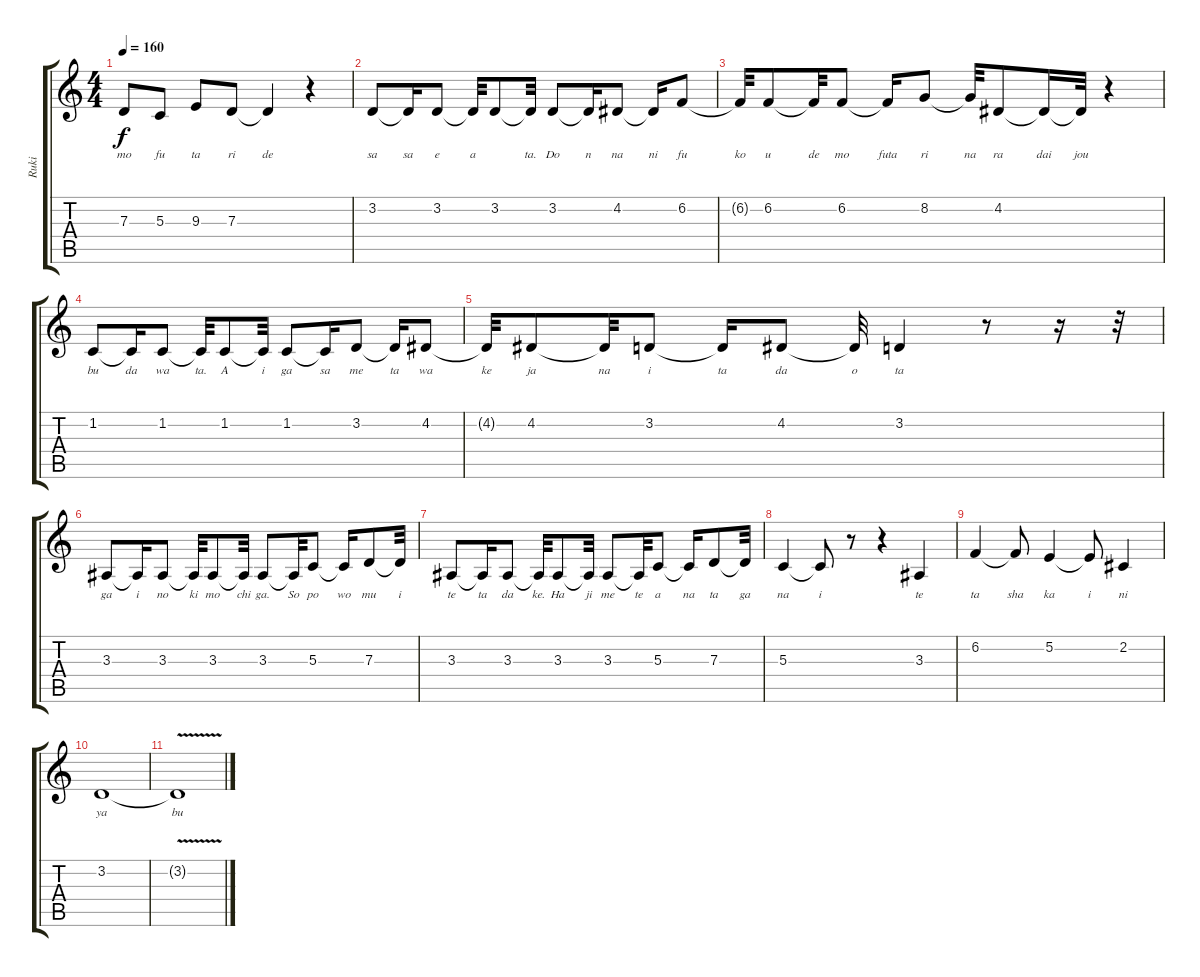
\track ("Ruki" "Ruki") {instrument voiceoohs}
\staff {score tabs}
\tuning (E4 B3 G3 D3 A2 E2) {hide}
\ts (4 4)
\tempo 160
\clef g2
\ks c
7.3.8{lyrics (0 "mo") lyrics (1 "") lyrics (2 "") lyrics (3 "") lyrics (4 "") dy f} 5.3.8{lyrics (0 "fu") lyrics (1 "") lyrics (2 "") lyrics (3 "") lyrics (4 "")} 9.3.8{lyrics (0 "ta") lyrics (1 "") lyrics (2 "") lyrics (3 "") lyrics (4 "")} 7.3.8{lyrics (0 "ri") lyrics (1 "") lyrics (2 "") lyrics (3 "") lyrics (4 "")} 7.3{t}.4{lyrics (0 "de") lyrics (1 "") lyrics (2 "") lyrics (3 "") lyrics (4 "")} r.4 |
3.2.8{lyrics (0 "sa") lyrics (1 "") lyrics (2 "") lyrics (3 "") lyrics (4 "")} 3.2{t}.16{lyrics (0 "sa") lyrics (1 "") lyrics (2 "") lyrics (3 "") lyrics (4 "")} 3.2.8{lyrics (0 "e") lyrics (1 "") lyrics (2 "") lyrics (3 "") lyrics (4 "")} 3.2{t}.32{lyrics (0 "a") lyrics (1 "") lyrics (2 "") lyrics (3 "") lyrics (4 "")} 3.2.8{lyrics (0 "") lyrics (1 "") lyrics (2 "") lyrics (3 "") lyrics (4 "")} 3.2{t}.32{lyrics (0 "ta.") lyrics (1 "") lyrics (2 "") lyrics (3 "") lyrics (4 "")} 3.2.8{lyrics (0 "Do") lyrics (1 "") lyrics (2 "") lyrics (3 "") lyrics (4 "")} 3.2{t}.16{lyrics (0 "n") lyrics (1 "") lyrics (2 "") lyrics (3 "") lyrics (4 "")} 4.2.8{lyrics (0 "na") lyrics (1 "") lyrics (2 "") lyrics (3 "") lyrics (4 "")} 4.2{t}.16{lyrics (0 "ni") lyrics (1 "") lyrics (2 "") lyrics (3 "") lyrics (4 "")} 6.2.8{lyrics (0 "fu") lyrics (1 "") lyrics (2 "") lyrics (3 "") lyrics (4 "")} |
6.2{t}.32{lyrics (0 "ko") lyrics (1 "") lyrics (2 "") lyrics (3 "") lyrics (4 "")} 6.2.8{lyrics (0 "u") lyrics (1 "") lyrics (2 "") lyrics (3 "") lyrics (4 "")} 6.2{t}.32{lyrics (0 "de") lyrics (1 "") lyrics (2 "") lyrics (3 "") lyrics (4 "")} 6.2.8{lyrics (0 "mo") lyrics (1 "") lyrics (2 "") lyrics (3 "") lyrics (4 "")} 6.2{t}.16{lyrics (0 "futa") lyrics (1 "") lyrics (2 "") lyrics (3 "") lyrics (4 "")} 8.2.8{lyrics (0 "ri") lyrics (1 "") lyrics (2 "") lyrics (3 "") lyrics (4 "")} 8.2{t}.32{lyrics (0 "na") lyrics (1 "") lyrics (2 "") lyrics (3 "") lyrics (4 "")} 4.2.8{lyrics (0 "ra") lyrics (1 "") lyrics (2 "") lyrics (3 "") lyrics (4 "")} 4.2{t}.16{lyrics (0 "dai") lyrics (1 "") lyrics (2 "") lyrics (3 "") lyrics (4 "")} 4.2{t}.32{lyrics (0 "jou") lyrics (1 "") lyrics (2 "") lyrics (3 "") lyrics (4 "")} r.4 |
1.2.8{lyrics (0 "bu") lyrics (1 "") lyrics (2 "") lyrics (3 "") lyrics (4 "")} 1.2{t}.16{lyrics (0 "da") lyrics (1 "") lyrics (2 "") lyrics (3 "") lyrics (4 "")} 1.2.8{lyrics (0 "wa") lyrics (1 "") lyrics (2 "") lyrics (3 "") lyrics (4 "")} 1.2{t}.32{lyrics (0 "ta.") lyrics (1 "") lyrics (2 "") lyrics (3 "") lyrics (4 "")} 1.2.8{lyrics (0 "A") lyrics (1 "") lyrics (2 "") lyrics (3 "") lyrics (4 "")} 1.2{t}.32{lyrics (0 "i") lyrics (1 "") lyrics (2 "") lyrics (3 "") lyrics (4 "")} 1.2.8{lyrics (0 "ga") lyrics (1 "") lyrics (2 "") lyrics (3 "") lyrics (4 "")} 1.2{t}.16{lyrics (0 "sa") lyrics (1 "") lyrics (2 "") lyrics (3 "") lyrics (4 "")} 3.2.8{lyrics (0 "me") lyrics (1 "") lyrics (2 "") lyrics (3 "") lyrics (4 "")} 3.2{t}.16{lyrics (0 "ta") lyrics (1 "") lyrics (2 "") lyrics (3 "") lyrics (4 "")} 4.2.8{lyrics (0 "wa") lyrics (1 "") lyrics (2 "") lyrics (3 "") lyrics (4 "")} |
4.2{t}.32{lyrics (0 "ke") lyrics (1 "") lyrics (2 "") lyrics (3 "") lyrics (4 "")} 4.2.8{lyrics (0 "ja") lyrics (1 "") lyrics (2 "") lyrics (3 "") lyrics (4 "")} 4.2{t}.32{lyrics (0 "na") lyrics (1 "") lyrics (2 "") lyrics (3 "") lyrics (4 "")} 3.2.8{lyrics (0 "i") lyrics (1 "") lyrics (2 "") lyrics (3 "") lyrics (4 "")} 3.2{t}.16{lyrics (0 "ta") lyrics (1 "") lyrics (2 "") lyrics (3 "") lyrics (4 "")} 4.2.8{lyrics (0 "da") lyrics (1 "") lyrics (2 "") lyrics (3 "") lyrics (4 "")} 4.2{t}.32{lyrics (0 "o") lyrics (1 "") lyrics (2 "") lyrics (3 "") lyrics (4 "")} 3.2.4{lyrics (0 "ta") lyrics (1 "") lyrics (2 "") lyrics (3 "") lyrics (4 "")} r.8 r.16 r.32 |
3.3.8{lyrics (0 "ga") lyrics (1 "") lyrics (2 "") lyrics (3 "") lyrics (4 "")} 3.3{t}.16{lyrics (0 "i") lyrics (1 "") lyrics (2 "") lyrics (3 "") lyrics (4 "")} 3.3.8{lyrics (0 "no") lyrics (1 "") lyrics (2 "") lyrics (3 "") lyrics (4 "")} 3.3{t}.32{lyrics (0 "ki") lyrics (1 "") lyrics (2 "") lyrics (3 "") lyrics (4 "")} 3.3.8{lyrics (0 "mo") lyrics (1 "") lyrics (2 "") lyrics (3 "") lyrics (4 "")} 3.3{t}.32{lyrics (0 "chi") lyrics (1 "") lyrics (2 "") lyrics (3 "") lyrics (4 "")} 3.3.8{lyrics (0 "ga.") lyrics (1 "") lyrics (2 "") lyrics (3 "") lyrics (4 "")} 3.3{t}.32{lyrics (0 "So") lyrics (1 "") lyrics (2 "") lyrics (3 "") lyrics (4 "")} 5.3.8{lyrics (0 "po") lyrics (1 "") lyrics (2 "") lyrics (3 "") lyrics (4 "")} 5.3{t}.16{lyrics (0 "wo") lyrics (1 "") lyrics (2 "") lyrics (3 "") lyrics (4 "")} 7.3.8{lyrics (0 "mu") lyrics (1 "") lyrics (2 "") lyrics (3 "") lyrics (4 "")} 7.3{t}.32{lyrics (0 "i") lyrics (1 "") lyrics (2 "") lyrics (3 "") lyrics (4 "")} |
3.3.8{lyrics (0 "te") lyrics (1 "") lyrics (2 "") lyrics (3 "") lyrics (4 "")} 3.3{t}.16{lyrics (0 "ta") lyrics (1 "") lyrics (2 "") lyrics (3 "") lyrics (4 "")} 3.3.8{lyrics (0 "da") lyrics (1 "") lyrics (2 "") lyrics (3 "") lyrics (4 "")} 3.3{t}.32{lyrics (0 "ke.") lyrics (1 "") lyrics (2 "") lyrics (3 "") lyrics (4 "")} 3.3.8{lyrics (0 "Ha") lyrics (1 "") lyrics (2 "") lyrics (3 "") lyrics (4 "")} 3.3{t}.32{lyrics (0 "ji") lyrics (1 "") lyrics (2 "") lyrics (3 "") lyrics (4 "")} 3.3.8{lyrics (0 "me") lyrics (1 "") lyrics (2 "") lyrics (3 "") lyrics (4 "")} 3.3{t}.32{lyrics (0 "te") lyrics (1 "") lyrics (2 "") lyrics (3 "") lyrics (4 "")} 5.3.8{lyrics (0 "a") lyrics (1 "") lyrics (2 "") lyrics (3 "") lyrics (4 "")} 5.3{t}.16{lyrics (0 "na") lyrics (1 "") lyrics (2 "") lyrics (3 "") lyrics (4 "")} 7.3.8{lyrics (0 "ta") lyrics (1 "") lyrics (2 "") lyrics (3 "") lyrics (4 "")} 7.3{t}.32{lyrics (0 "ga") lyrics (1 "") lyrics (2 "") lyrics (3 "") lyrics (4 "")} |
5.3.4{lyrics (0 "na") lyrics (1 "") lyrics (2 "") lyrics (3 "") lyrics (4 "")} 5.3{t}.8{lyrics (0 "i") lyrics (1 "") lyrics (2 "") lyrics (3 "") lyrics (4 "")} r.8 r.4 3.3.4{lyrics (0 "te") lyrics (1 "") lyrics (2 "") lyrics (3 "") lyrics (4 "")} |
6.2.4{lyrics (0 "ta") lyrics (1 "") lyrics (2 "") lyrics (3 "") lyrics (4 "")} 6.2{t}.8{lyrics (0 "sha") lyrics (1 "") lyrics (2 "") lyrics (3 "") lyrics (4 "")} 5.2.4{lyrics (0 "ka") lyrics (1 "") lyrics (2 "") lyrics (3 "") lyrics (4 "")} 5.2{t}.8{lyrics (0 "i") lyrics (1 "") lyrics (2 "") lyrics (3 "") lyrics (4 "")} 2.2.4{lyrics (0 "ni") lyrics (1 "") lyrics (2 "") lyrics (3 "") lyrics (4 "")} |
3.2.1{lyrics (0 "ya") lyrics (1 "") lyrics (2 "") lyrics (3 "") lyrics (4 "")} |
3.2{v t}.1{lyrics (0 "bu") lyrics (1 "") lyrics (2 "") lyrics (3 "") lyrics (4 "")}
